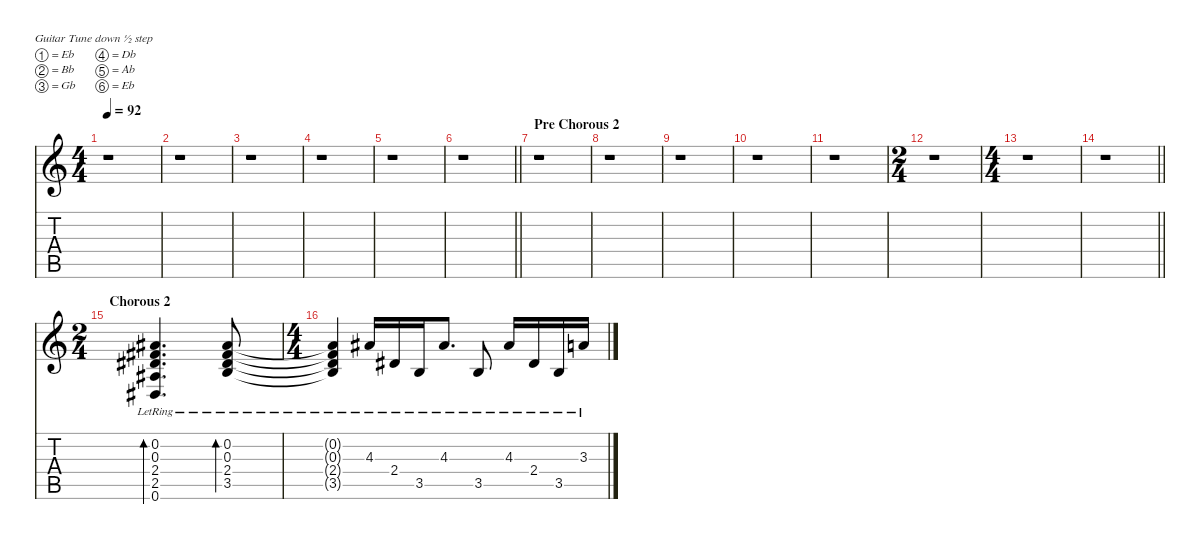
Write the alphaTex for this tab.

\defaultSystemsLayout 4
\hideDynamics
\bracketExtendMode nobrackets
\singleTrackTrackNamePolicy hidden
\multiTrackTrackNamePolicy hidden
\otherSystemsTrackNameOrientation horizontal
\track ("James Clean" "el.guit.") {mute instrument electricguitarclean}
\staff {score tabs}
\tuning (Eb4 Bb3 Gb3 Db3 Ab2 Eb2)
\ts (4 4)
\tempo 92
\clef g2
\ks c
r.1{dy f beam Down} |
r.1{beam Down} |
r.1{beam Down} |
r.1{beam Down} |
r.1{beam Down} |
\barLineRight lightlight
r.1{beam Down} |
\section ("" "Pre Chorous 2")
r.1{beam Down} |
r.1{beam Down} |
r.1{beam Down} |
r.1{beam Down} |
r.1{beam Down} |
\ts (2 4)
\beaming (8 2 2 2 2)
r.1{beam Down} |
\ts (4 4)
\beaming (8 2 2 2 2)
r.1{beam Down} |
\barLineRight lightlight
r.1{beam Down} |
\ts (2 4)
\beaming (8 2 2 2 2)
\section ("" "Chorous 2")
(0.2{lr acc #} 0.3{lr acc #} 2.4{lr acc #} 2.5{lr acc #} 0.6{lr acc #}).4{d bd 240 beam Up} (0.2{lr acc #} 0.3{lr acc #} 2.4{lr acc #} 3.5{lr}).8{bd 240 beam Up} |
\ts (4 4)
\beaming (8 2 2 2 2)
(0.2{lr t acc #} 0.3{lr t acc #} 2.4{lr t acc #} 3.5{lr t}).4{beam Up} 4.3{lr acc #}.16{beam Up} 2.4{lr acc #}.16{beam Up} 3.5{lr}.16{beam Up} 4.3{lr acc #}.8{d beam Up} 3.5{lr}.8{beam Up} 4.3{lr acc #}.16{beam Up} 2.4{lr acc #}.16{beam Up} 3.5{lr}.16{beam Up} 3.3{lr}.16{beam Up}
